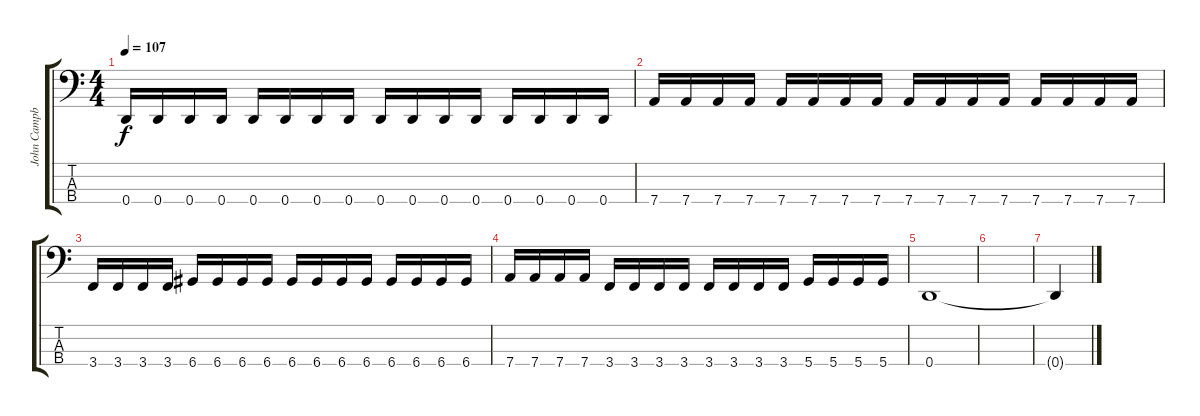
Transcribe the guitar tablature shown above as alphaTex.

\track ("John Campbell" "John Campb") {instrument electricbasspick}
\staff {score tabs}
\tuning (G2 D2 A1 D1) {hide}
\ts (4 4)
\tempo 107
\clef f4
\ks c
0.4.16{dy f} 0.4.16 0.4.16 0.4.16 0.4.16 0.4.16 0.4.16 0.4.16 0.4.16 0.4.16 0.4.16 0.4.16 0.4.16 0.4.16 0.4.16 0.4.16 |
7.4.16 7.4.16 7.4.16 7.4.16 7.4.16 7.4.16 7.4.16 7.4.16 7.4.16 7.4.16 7.4.16 7.4.16 7.4.16 7.4.16 7.4.16 7.4.16 |
3.4.16 3.4.16 3.4.16 3.4.16 6.4.16 6.4.16 6.4.16 6.4.16 6.4.16 6.4.16 6.4.16 6.4.16 6.4.16 6.4.16 6.4.16 6.4.16 |
7.4.16 7.4.16 7.4.16 7.4.16 3.4.16 3.4.16 3.4.16 3.4.16 3.4.16 3.4.16 3.4.16 3.4.16 5.4.16 5.4.16 5.4.16 5.4.16 |
0.4.1 |
|
0.4{t}.4
